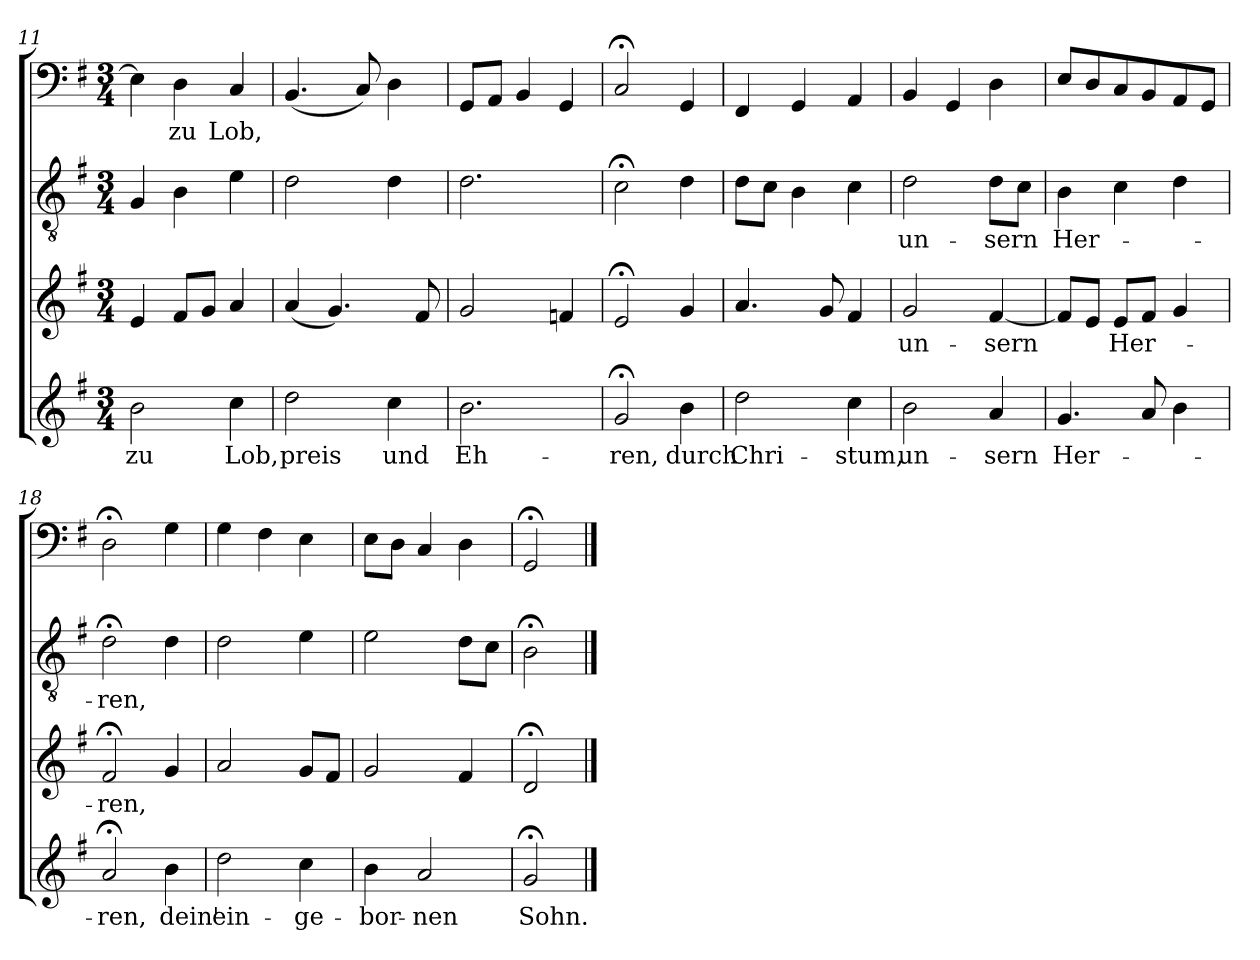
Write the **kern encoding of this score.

**kern	**text	**kern	**text	**kern	**text	**kern	**text
*part4	*part4	*part3	*part3	*part2	*part2	*part1	*part1
*staff4	*staff4	*staff3	*staff3	*staff2	*staff2	*staff1	*staff1
*clefG2	*	*clefG2	*	*clefGv2	*	*clefF4	*
*k[f#]	*	*k[f#]	*	*k[f#]	*	*k[f#]	*
*G:	*	*G:	*	*G:	*	*G:	*
*M3/4	*	*M3/4	*	*M3/4	*	*M3/4	*
=11	=11	=11	=11	=11	=11	=11	=11
2b\	zu	4e/	.	4G/	.	4E\]	.
.	.	8f#/L	.	4B\	.	4D\	zu
.	.	8g/J	.	.	.	.	.
4cc\	Lob,	4a/	.	4e\	.	4C/	Lob,
=12	=12	=12	=12	=12	=12	=12	=12
2dd\	preis	(4a/	.	2d\	.	(4.BB/	.
.	.	4.g/)	.	.	.	.	.
.	.	.	.	.	.	8C/)	.
4cc\	und	.	.	4d\	.	4D\	.
.	.	8f#/	.	.	.	.	.
=13	=13	=13	=13	=13	=13	=13	=13
2.b\	Eh-	2g/	.	2.d\	.	8GG/L	.
.	.	.	.	.	.	8AA/J	.
.	.	.	.	.	.	4BB/	.
.	.	4fn/	.	.	.	4GG/	.
=14	=14	=14	=14	=14	=14	=14	=14
2g;</	-ren,	2e;</	.	2c;<\	.	2C;</	.
4b\	durch	4g/	.	4d\	.	4GG/	.
=15	=15	=15	=15	=15	=15	=15	=15
2dd\	Chri-	4.a/	.	8d\L	.	4FF#/	.
.	.	.	.	8c\J	.	.	.
.	.	.	.	4B\	.	4GG/	.
.	.	8g/	.	.	.	.	.
4cc\	-stum,	4f#/	.	4c\	.	4AA/	.
=16	=16	=16	=16	=16	=16	=16	=16
2b\	un-	2g/	un-	2d\	un-	4BB/	.
.	.	.	.	.	.	4GG/	.
4a/	-sern	[4f#/	-sern	8d\L	-sern	4D\	.
.	.	.	.	8c\J	.	.	.
=17	=17	=17	=17	=17	=17	=17	=17
4.g/	Her-	8f#/L]	.	4B\	Her-	8E/L	.
.	.	8e/J	.	.	.	8D/	.
.	.	8e/L	Her-	4c\	.	8C/	.
8a/	.	8f#/J	.	.	.	8BB/	.
4b\	.	4g/	.	4d\	.	8AA/	.
.	.	.	.	.	.	8GG/J	.
=18	=18	=18	=18	=18	=18	=18	=18
2a;</	-ren,	2f#;</	-ren,	2d;<\	-ren,	2D;<\	.
4b\	dein'	4g/	.	4d\	.	4G\	.
=19	=19	=19	=19	=19	=19	=19	=19
2dd\	ein-	2a/	.	2d\	.	4G\	.
.	.	.	.	.	.	4F#\	.
4cc\	-ge-	8g/L	.	4e\	.	4E\	.
.	.	8f#/J	.	.	.	.	.
=20	=20	=20	=20	=20	=20	=20	=20
4b\	-bor-	2g/	.	2e\	.	8E\L	.
.	.	.	.	.	.	8D\J	.
2a/	-nen	.	.	.	.	4C/	.
.	.	4f#/	.	8d\L	.	4D\	.
.	.	.	.	8c\J	.	.	.
=21	=21	=21	=21	=21	=21	=21	=21
2g;</	Sohn.	2d;</	.	2B;<\	.	2GG;</	.
==	==	==	==	==	==	==	==
*-	*-	*-	*-	*-	*-	*-	*-
